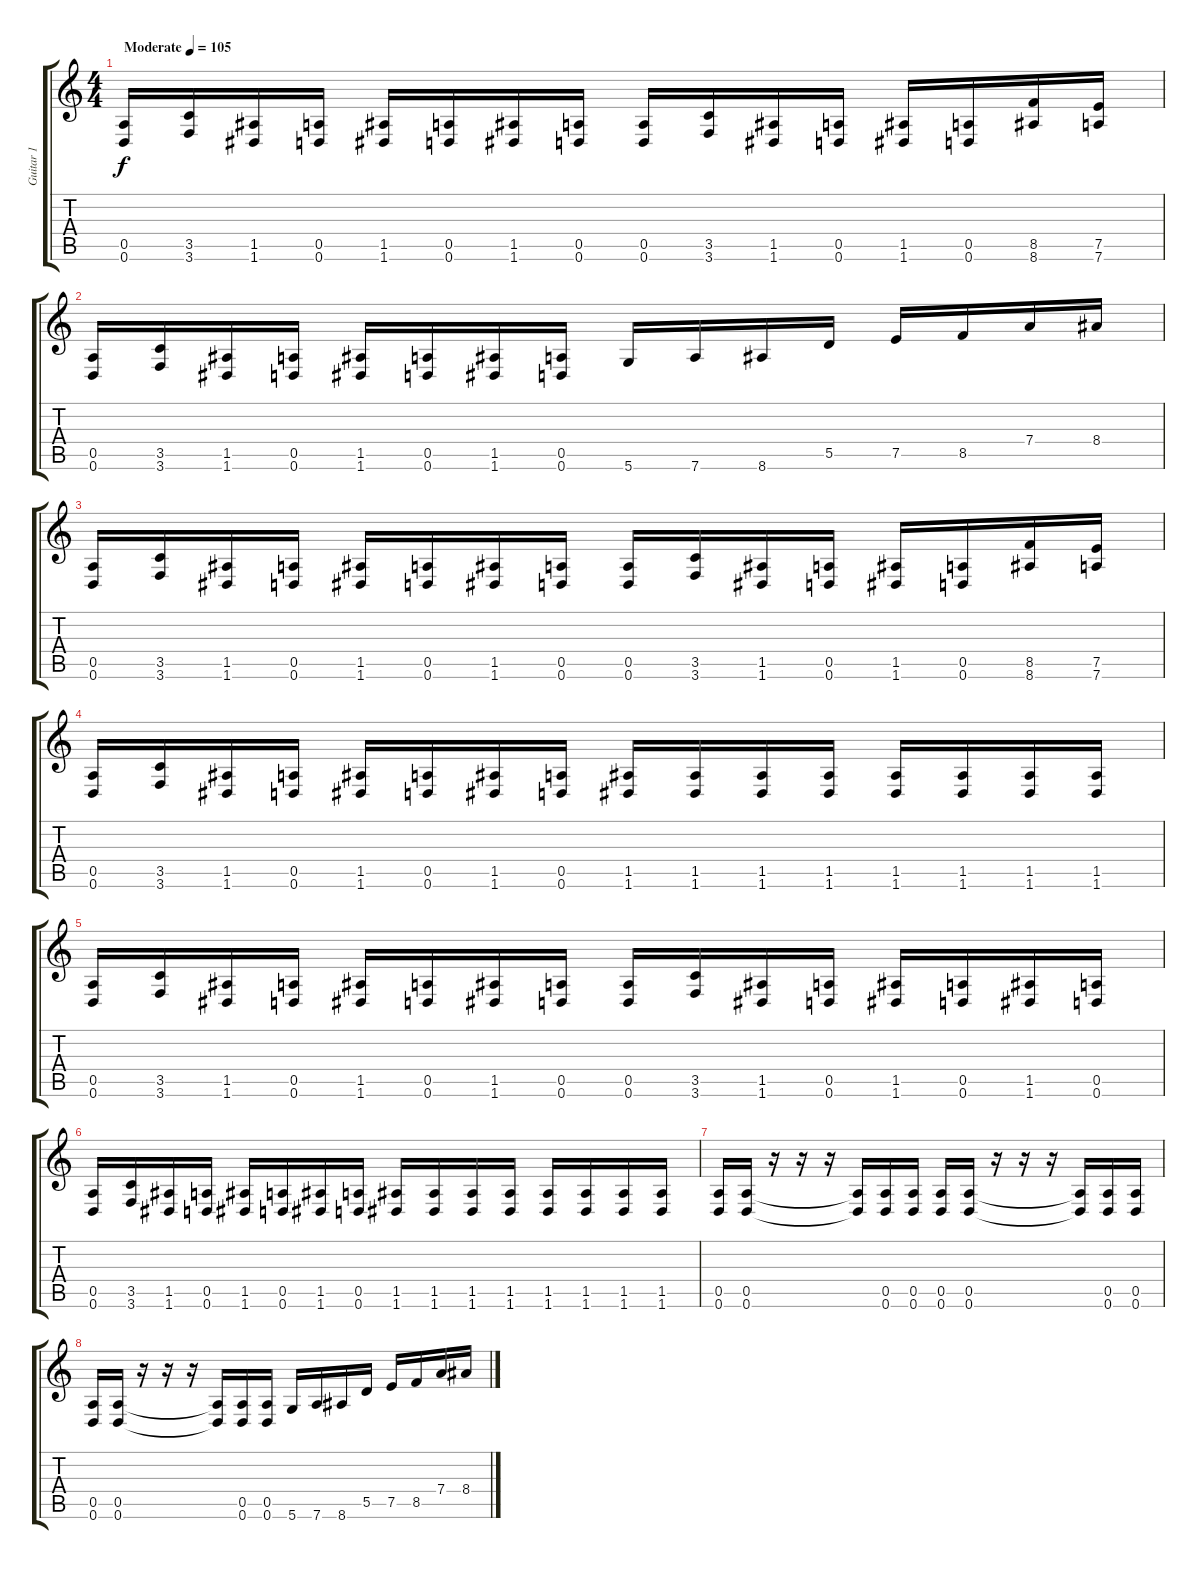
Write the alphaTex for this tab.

\track ("Guitar 1" "Guitar 1") {instrument distortionguitar}
\staff {score tabs}
\tuning (E4 B3 G3 D3 A2 D2) {hide}
\ts (4 4)
\tempo (105 "Moderate")
\clef g2
\ks c
(0.5 0.6).16{dy f volume 16 balance 0 instrument distortionguitar} (3.5 3.6).16 (1.5 1.6).16 (0.5 0.6).16 (1.5 1.6).16 (0.5 0.6).16 (1.5 1.6).16 (0.5 0.6).16 (0.5 0.6).16{volume 16 balance 16} (3.5 3.6).16 (1.5 1.6).16 (0.5 0.6).16 (1.5 1.6).16 (0.5 0.6).16 (8.5 8.6).16 (7.5 7.6).16 |
(0.5 0.6).16{volume 16 balance 8} (3.5 3.6).16 (1.5 1.6).16 (0.5 0.6).16 (1.5 1.6).16 (0.5 0.6).16 (1.5 1.6).16 (0.5 0.6).16 5.6.16 7.6.16 8.6.16 5.5.16 7.5.16 8.5.16 7.4.16 8.4.16 |
(0.5 0.6).16 (3.5 3.6).16 (1.5 1.6).16 (0.5 0.6).16 (1.5 1.6).16 (0.5 0.6).16 (1.5 1.6).16 (0.5 0.6).16 (0.5 0.6).16 (3.5 3.6).16 (1.5 1.6).16 (0.5 0.6).16 (1.5 1.6).16 (0.5 0.6).16 (8.5 8.6).16 (7.5 7.6).16 |
(0.5 0.6).16 (3.5 3.6).16 (1.5 1.6).16 (0.5 0.6).16 (1.5 1.6).16 (0.5 0.6).16 (1.5 1.6).16 (0.5 0.6).16 (1.5 1.6).16 (1.5 1.6).16 (1.5 1.6).16 (1.5 1.6).16 (1.5 1.6).16 (1.5 1.6).16 (1.5 1.6).16 (1.5 1.6).16 |
(0.5 0.6).16 (3.5 3.6).16 (1.5 1.6).16 (0.5 0.6).16 (1.5 1.6).16 (0.5 0.6).16 (1.5 1.6).16 (0.5 0.6).16 (0.5 0.6).16 (3.5 3.6).16 (1.5 1.6).16 (0.5 0.6).16 (1.5 1.6).16 (0.5 0.6).16 (1.5 1.6).16 (0.5 0.6).16 |
(0.5 0.6).16 (3.5 3.6).16 (1.5 1.6).16 (0.5 0.6).16 (1.5 1.6).16 (0.5 0.6).16 (1.5 1.6).16 (0.5 0.6).16 (1.5 1.6).16 (1.5 1.6).16 (1.5 1.6).16 (1.5 1.6).16 (1.5 1.6).16 (1.5 1.6).16 (1.5 1.6).16 (1.5 1.6).16 |
(0.5 0.6).16 (0.5 0.6).16 r.16 r.16 r.16 (0.5{t} 0.6{t}).16 (0.5 0.6).16 (0.5 0.6).16 (0.5 0.6).16 (0.5 0.6).16 r.16 r.16 r.16 (0.5{t} 0.6{t}).16 (0.5 0.6).16 (0.5 0.6).16 |
(0.5 0.6).16 (0.5 0.6).16 r.16 r.16 r.16 (0.5{t} 0.6{t}).16 (0.5 0.6).16 (0.5 0.6).16 5.6.16 7.6.16 8.6.16 5.5.16 7.5.16 8.5.16 7.4.16 8.4.16
